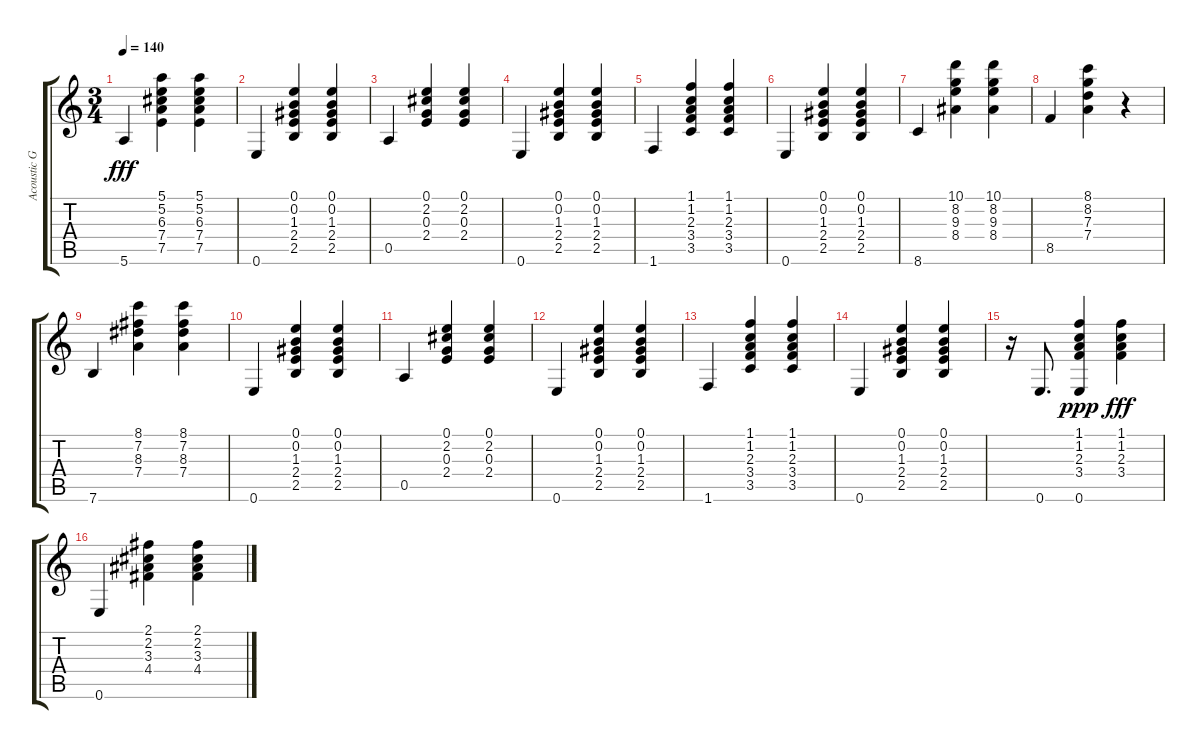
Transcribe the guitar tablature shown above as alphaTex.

\track ("Acoustic Guitar " "Acoustic G") {instrument acousticguitarnylon}
\staff {score tabs}
\tuning (E4 B3 G3 D3 A2 E2) {hide}
\ts (3 4)
\tempo 140
\clef g2
\ks c
5.6.4{dy fff} (5.1 5.2 6.3 7.4 7.5).4 (5.1 5.2 6.3 7.4 7.5).4 |
0.6.4 (0.1 0.2 1.3 2.4 2.5).4 (0.1 0.2 1.3 2.4 2.5).4 |
0.5.4 (0.1 2.2 0.3 2.4).4 (0.1 2.2 0.3 2.4).4 |
0.6.4 (0.1 0.2 1.3 2.4 2.5).4 (0.1 0.2 1.3 2.4 2.5).4 |
1.6.4 (1.1 1.2 2.3 3.4 3.5).4 (1.1 1.2 2.3 3.4 3.5).4 |
0.6.4 (0.1 0.2 1.3 2.4 2.5).4 (0.1 0.2 1.3 2.4 2.5).4 |
8.6.4 (10.1 8.2 9.3 8.4).4 (10.1 8.2 9.3 8.4).4 |
8.5.4 (8.1 8.2 7.3 7.4).4 r.4 |
7.6.4 (8.1 7.2 8.3 7.4).4 (8.1 7.2 8.3 7.4).4 |
0.6.4 (0.1 0.2 1.3 2.4 2.5).4 (0.1 0.2 1.3 2.4 2.5).4 |
0.5.4 (0.1 2.2 0.3 2.4).4 (0.1 2.2 0.3 2.4).4 |
0.6.4 (0.1 0.2 1.3 2.4 2.5).4 (0.1 0.2 1.3 2.4 2.5).4 |
1.6.4 (1.1 1.2 2.3 3.4 3.5).4 (1.1 1.2 2.3 3.4 3.5).4 |
0.6.4 (0.1 0.2 1.3 2.4 2.5).4 (0.1 0.2 1.3 2.4 2.5).4 |
r.16 0.6.8{d} (1.1 1.2 2.3 3.4 0.6).4{dy ppp} (1.1 1.2 2.3 3.4).4{dy fff} |
0.6.4 (2.1 2.2 3.3 4.4).4 (2.1 2.2 3.3 4.4).4
